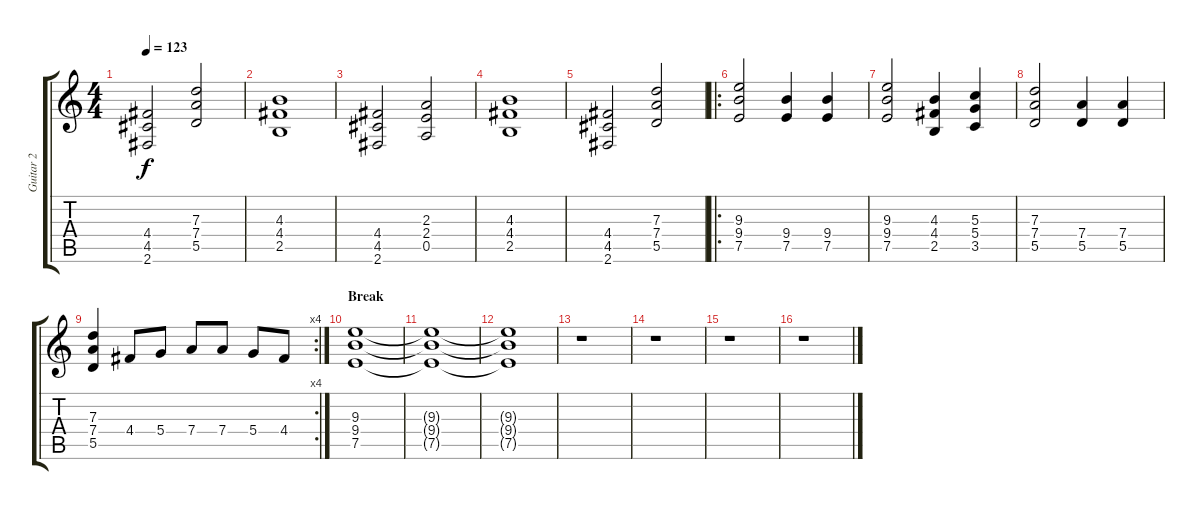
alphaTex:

\track ("Guitar 2" "Guitar 2") {instrument distortionguitar}
\staff {score tabs}
\tuning (E4 B3 G3 D3 A2 E2) {hide}
\ts (4 4)
\tempo 123
\clef g2
\ks c
(4.4 4.5 2.6).2{dy f} (7.3 7.4 5.5).2 |
(4.3 4.4 2.5).1 |
(4.4 4.5 2.6).2 (2.3 2.4 0.5).2 |
(4.3 4.4 2.5).1 |
(4.4 4.5 2.6).2 (7.3 7.4 5.5).2 |
\ro
(9.3 9.4 7.5).2 (9.4 7.5).4 (9.4 7.5).4 |
(9.3 9.4 7.5).2 (4.3 4.4 2.5).4 (5.3 5.4 3.5).4 |
(7.3 7.4 5.5).2 (7.4 5.5).4 (7.4 5.5).4 |
\rc 4
(7.3 7.4 5.5).4 4.4.8 5.4.8 7.4.8 7.4.8 5.4.8 4.4.8 |
\section ("" "Break")
(9.3 9.4 7.5).1 |
(9.3{t} 9.4{t} 7.5{t}).1{volume 0} |
(9.3{t} 9.4{t} 7.5{t}).1 |
r.1 |
r.1 |
r.1 |
r.1
